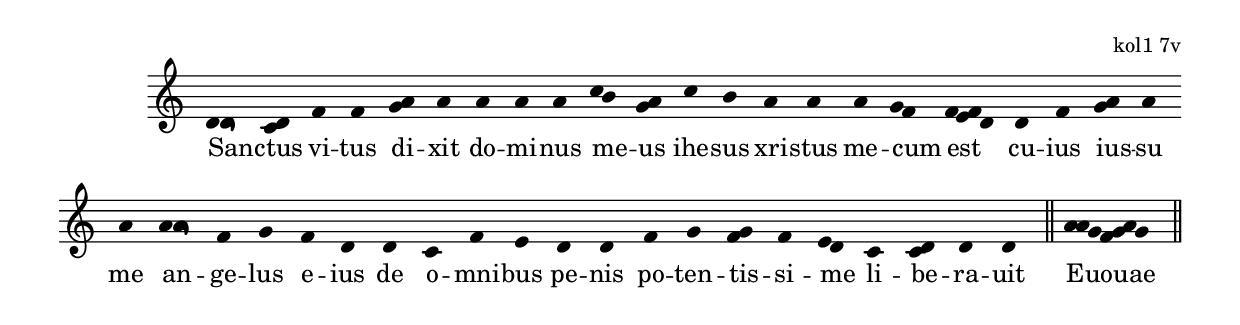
\version "2.19.32"

\include "../lib/synopsis.ily"

\score {
  \transpose c c' {
    \plainchant
    \melisma { d \strophicus d } \melisma { c d } \bar "" f f \bar "" \melisma { g a } a \bar "" a a a \bar "" \melisma { c' b } \melisma { g a } \bar "" c' b \bar "" a a \bar "" a \melisma { g f } \bar "" \melisma { f e f d } \bar "" d f \bar "" \melisma { g a } a \bar "" a \bar "" \melisma { a \strophicus a } \bar "" f g \bar "" f d \bar "" d \bar "" c f e \bar "" d d \bar "" f g \melisma { f g } f \melisma { e d } \bar "" c \melisma { c d } d d \bar "||" \melisma { a a g f g a g } \bar "||"
  }
  \addlyrics {
    Sanc -- tus vi -- tus di -- xit
    do -- mi -- nus me -- us ihe -- sus xri -- stus me -- cum est
    cu -- ius ius -- su me an -- ge -- lus e -- ius
    de o -- mni -- bus pe -- nis
    po -- ten -- tis -- si -- me li -- be -- ra -- uit

    Euouae
  }
  \header {
    fontes = "kol1 7v"
  }
}
